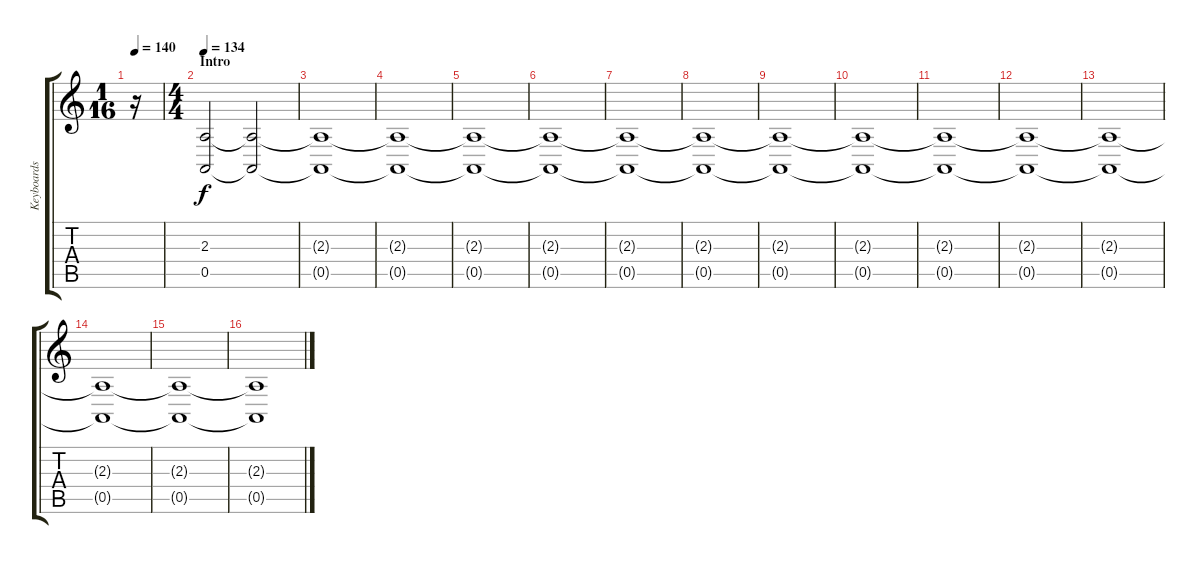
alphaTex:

\track ("Keyboards 1" "Keyboards ") {instrument stringensemble1}
\staff {score tabs}
\tuning (E4 B3 G3 D3 A2 E2) {hide}
\ts (1 16)
\tempo 140
\clef g2
\ks c
r.16{dy f instrument stringensemble1} |
\ts (4 4)
\section ("" "Intro")
\tempo 134
(2.3 0.5).2{volume 3} (2.3{t} 0.5{t}).2{volume 9} |
(2.3{t} 0.5{t}).1 |
(2.3{t} 0.5{t}).1 |
(2.3{t} 0.5{t}).1 |
(2.3{t} 0.5{t}).1 |
(2.3{t} 0.5{t}).1 |
(2.3{t} 0.5{t}).1 |
(2.3{t} 0.5{t}).1 |
(2.3{t} 0.5{t}).1 |
(2.3{t} 0.5{t}).1 |
(2.3{t} 0.5{t}).1 |
(2.3{t} 0.5{t}).1 |
(2.3{t} 0.5{t}).1 |
(2.3{t} 0.5{t}).1 |
(2.3{t} 0.5{t}).1
